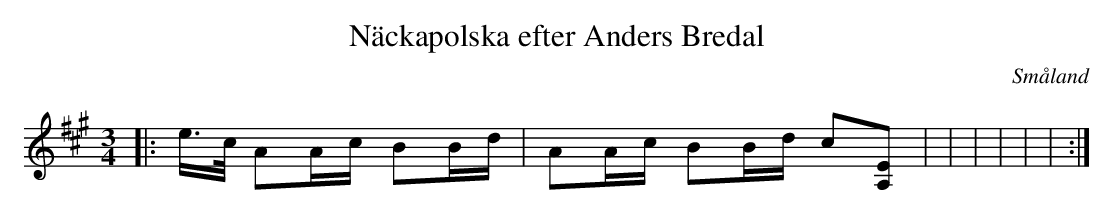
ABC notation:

X:1
T:Näckapolska efter Anders Bredal
O:Småland
M:3/4
L:1/16
K:A
|: e>c A2Ac B2Bd | A2Ac B2Bd c2[EA,]2 |  |  |  |  |  |  :|
